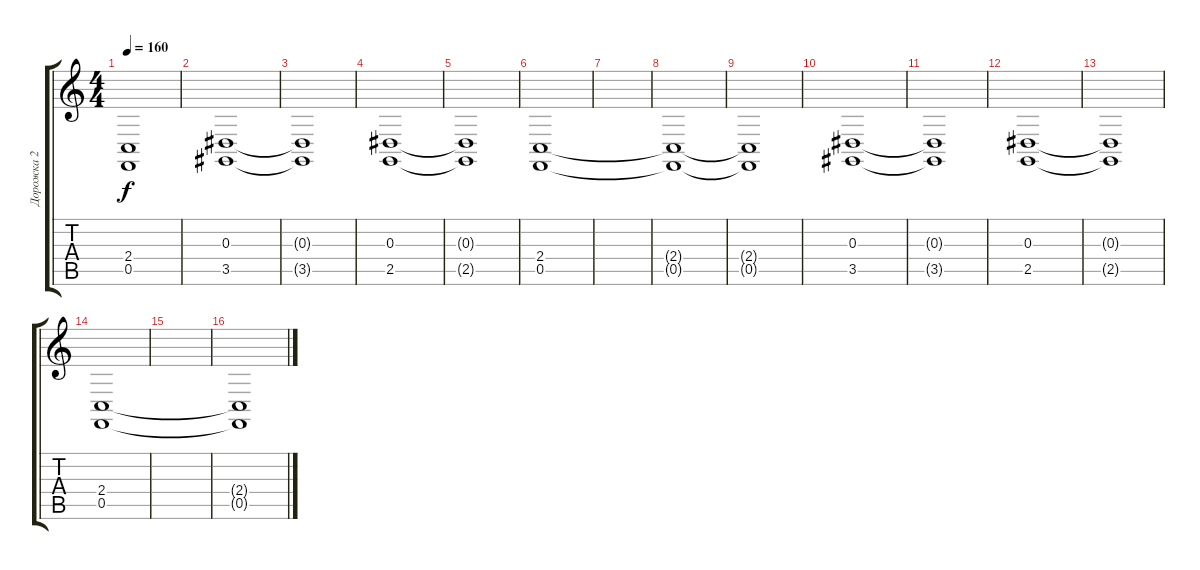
\track ("Дорожка 2" "Дорожка 2") {instrument synthvoice}
\staff {score tabs}
\tuning (C4 G3 Eb3 Bb2 F2 C2) {hide}
\ts (4 4)
\tempo 160
\clef g2
\ks c
(2.4{t} 0.5{t}).1{dy f} |
(0.3 3.5).1 |
(0.3{t} 3.5{t}).1 |
(0.3 2.5).1 |
(0.3{t} 2.5{t}).1 |
(2.4 0.5).1 |
|
(2.4{t} 0.5{t}).1 |
(2.4{t} 0.5{t}).1 |
(0.3 3.5).1 |
(0.3{t} 3.5{t}).1 |
(0.3 2.5).1 |
(0.3{t} 2.5{t}).1 |
(2.4 0.5).1 |
|
(2.4{t} 0.5{t}).1
